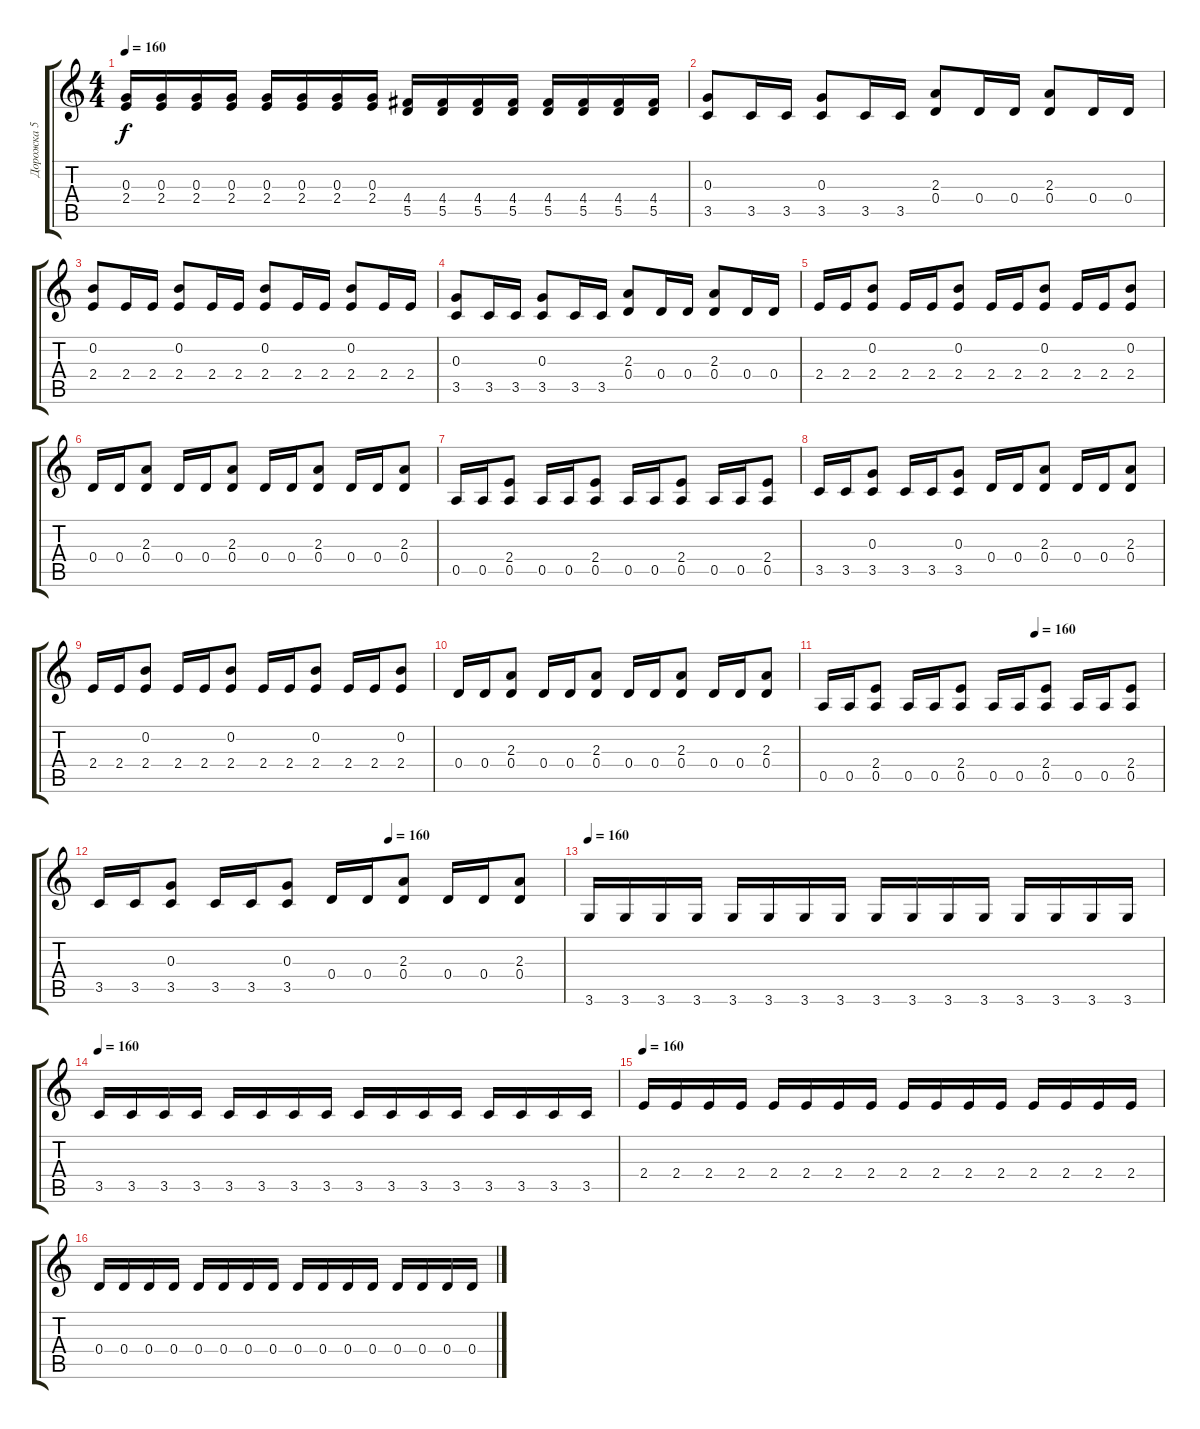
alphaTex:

\track ("Дорожка 5" "Дорожка 5") {instrument distortionguitar}
\staff {score tabs}
\tuning (E4 B3 G3 D3 A2 E2) {hide}
\ts (4 4)
\tempo 160
\clef g2
\ks c
(0.3 2.4).16{dy f} (0.3 2.4).16 (0.3 2.4).16 (0.3 2.4).16 (0.3 2.4).16 (0.3 2.4).16 (0.3 2.4).16 (0.3 2.4).16 (4.4 5.5).16 (4.4 5.5).16 (4.4 5.5).16 (4.4 5.5).16 (4.4 5.5).16 (4.4 5.5).16 (4.4 5.5).16 (4.4 5.5).16 |
(0.3 3.5).8 3.5.16 3.5.16 (0.3 3.5).8 3.5.16 3.5.16 (2.3 0.4).8 0.4.16 0.4.16 (2.3 0.4).8 0.4.16 0.4.16 |
(0.2 2.4).8 2.4.16 2.4.16 (0.2 2.4).8 2.4.16 2.4.16 (0.2 2.4).8 2.4.16 2.4.16 (0.2 2.4).8 2.4.16 2.4.16 |
(0.3 3.5).8 3.5.16 3.5.16 (0.3 3.5).8 3.5.16 3.5.16 (2.3 0.4).8 0.4.16 0.4.16 (2.3 0.4).8 0.4.16 0.4.16 |
2.4.16 2.4.16 (0.2 2.4).8 2.4.16 2.4.16 (0.2 2.4).8 2.4.16 2.4.16 (0.2 2.4).8 2.4.16 2.4.16 (0.2 2.4).8 |
0.4.16 0.4.16 (2.3 0.4).8 0.4.16 0.4.16 (2.3 0.4).8 0.4.16 0.4.16 (2.3 0.4).8 0.4.16 0.4.16 (2.3 0.4).8 |
0.5.16 0.5.16 (2.4 0.5).8 0.5.16 0.5.16 (2.4 0.5).8 0.5.16 0.5.16 (2.4 0.5).8 0.5.16 0.5.16 (2.4 0.5).8 |
3.5.16 3.5.16 (0.3 3.5).8 3.5.16 3.5.16 (0.3 3.5).8 0.4.16 0.4.16 (2.3 0.4).8 0.4.16 0.4.16 (2.3 0.4).8 |
2.4.16 2.4.16 (0.2 2.4).8 2.4.16 2.4.16 (0.2 2.4).8 2.4.16 2.4.16 (0.2 2.4).8 2.4.16 2.4.16 (0.2 2.4).8 |
0.4.16 0.4.16 (2.3 0.4).8 0.4.16 0.4.16 (2.3 0.4).8 0.4.16 0.4.16 (2.3 0.4).8 0.4.16 0.4.16 (2.3 0.4).8 |
\tempo (160 0.625)
0.5.16 0.5.16 (2.4 0.5).8 0.5.16 0.5.16 (2.4 0.5).8 0.5.16 0.5.16 (2.4 0.5).8 0.5.16 0.5.16 (2.4 0.5).8 |
\tempo (160 0.625)
3.5.16 3.5.16 (0.3 3.5).8 3.5.16 3.5.16 (0.3 3.5).8 0.4.16 0.4.16 (2.3 0.4).8 0.4.16 0.4.16 (2.3 0.4).8 |
\tempo 160
3.6.16 3.6.16 3.6.16 3.6.16 3.6.16 3.6.16 3.6.16 3.6.16 3.6.16 3.6.16 3.6.16 3.6.16 3.6.16 3.6.16 3.6.16 3.6.16 |
\tempo 160
3.5.16 3.5.16 3.5.16 3.5.16 3.5.16 3.5.16 3.5.16 3.5.16 3.5.16 3.5.16 3.5.16 3.5.16 3.5.16 3.5.16 3.5.16 3.5.16 |
\tempo 160
2.4.16 2.4.16 2.4.16 2.4.16 2.4.16 2.4.16 2.4.16 2.4.16 2.4.16 2.4.16 2.4.16 2.4.16 2.4.16 2.4.16 2.4.16 2.4.16 |
0.4.16 0.4.16 0.4.16 0.4.16 0.4.16 0.4.16 0.4.16 0.4.16 0.4.16 0.4.16 0.4.16 0.4.16 0.4.16 0.4.16 0.4.16 0.4.16
